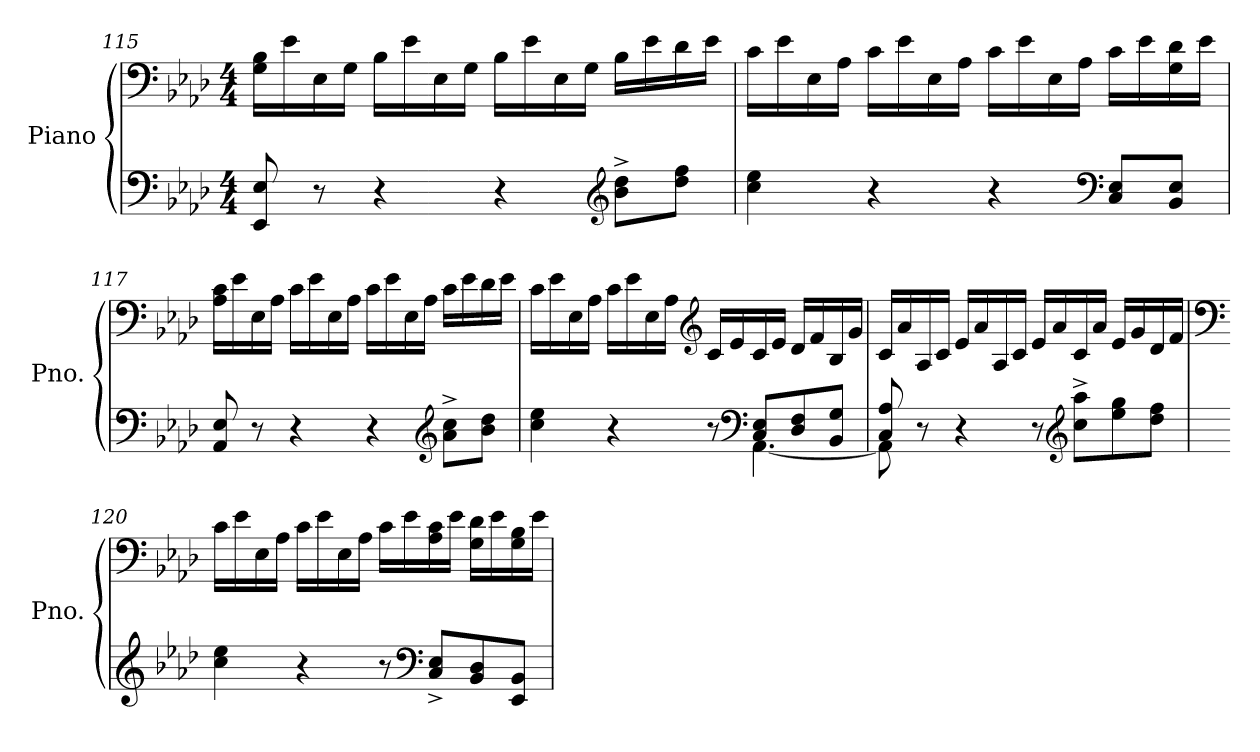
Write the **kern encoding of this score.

**kern	**kern
*part1	*part1
*staff2	*staff1
*I"Piano	*
*I'Pno.	*
!!LO:LB:g=z
*clefF4	*clefF4
*k[b-e-a-d-]	*k[b-e-a-d-]
*M4/4	*M4/4
=115	=115
8EE-/ 8E-/	16G\ 16B-\LL
.	16e-\
8r	16E-\
.	16G\JJ
4r	16B-\LL
.	16e-\
.	16E-\
.	16G\JJ
4r	16B-\LL
.	16e-\
.	16E-\
.	16G\JJ
*clefG2	*
8b-\^ 8dd-\^L	16B-\LL
.	16e-\
8dd-\ 8ff\J	16d-\
.	16e-\JJ
=116	=116
4cc\ 4ee-\	16c\LL
.	16e-\
.	16E-\
.	16A-\JJ
4r	16c\LL
.	16e-\
.	16E-\
.	16A-\JJ
4r	16c\LL
.	16e-\
.	16E-\
.	16A-\JJ
*clefF4	*
8C/ 8E-/L	16c\LL
.	16e-\
8BB-/ 8E-/J	16G\ 16d-\
.	16e-\JJ
!!LO:LB:g=z
=117	=117
8AA-/ 8E-/	16A-\ 16c\LL
.	16e-\
8r	16E-\
.	16A-\JJ
4r	16c\LL
.	16e-\
.	16E-\
.	16A-\JJ
4r	16c\LL
.	16e-\
.	16E-\
.	16A-\JJ
*clefG2	*
8a-\^ 8cc\^L	16c\LL
.	16e-\
8b-\ 8dd-\J	16d-\
.	16e-\JJ
=118	=118
*^	*
4cc\ 4ee-\	8ryy	16c\LL
.	.	16e-\
*v	*v	*
.	16E-\
.	16A-\JJ
4r	16c\LL
.	16e-\
.	16E-\
.	16A-\JJ
*	*clefG2
8r	16c/LL
.	16e-/
*clefF4	*
*^	*
8C/ 8E-/L	[4.AA-\	16c/
.	.	16e-/JJ
8D-/ 8F/	.	16d-/LL
.	.	16f/
8BB-/ 8G/J	.	16B-/
.	.	16g/JJ
!!LO:PB:g=z
=119	=119	=119
8C/ 8A-/	8AA-\]	16c/LL
.	.	16a-/
8r	2..ryy	16A-/
.	.	16c/JJ
4r	.	16e-/LL
.	.	16a-/
.	.	16A-/
.	.	16c/JJ
8r	.	16e-/LL
.	.	16a-/
*clefG2	*	*
8cc\^ 8aa-\^L	.	16c/
.	.	16a-/JJ
8ee-\ 8gg\	.	16e-/LL
.	.	16g/
8dd-\ 8ff\J	.	16d-/
.	.	16f/JJ
*v	*v	*
=120	=120
*	*clefF4
4cc\ 4ee-\	16c\LL
.	16e-\
.	16E-\
.	16A-\JJ
4r	16c\LL
.	16e-\
.	16E-\
.	16A-\JJ
8r	16c\LL
.	16e-\
*clefF4	*
8C/^ 8E-/^L	16A-\ 16c\
.	16e-\JJ
8BB-/ 8D-/	16G\ 16d-\LL
.	16e-\
8EE-/ 8BB-/J	16G\ 16B-\
.	16e-\JJ
=	=
*-	*-
